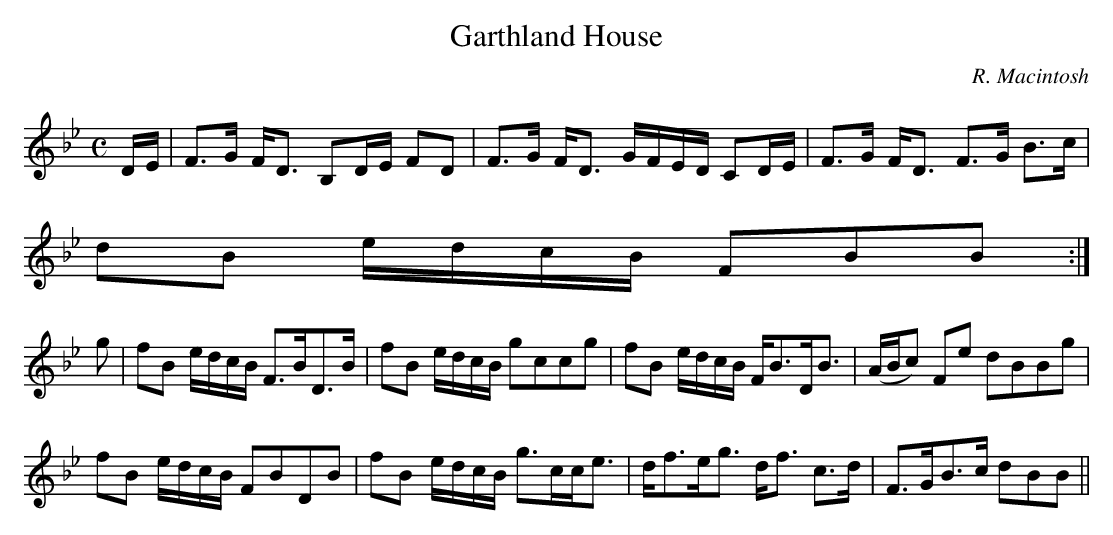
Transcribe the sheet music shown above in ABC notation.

X:1
T:Garthland House
C:R. Macintosh
M:C
L:1/8
K:Bb
D/E/|F>G F<D B,D/E/ FD|F>G F<D G/F/E/D/ CD/E/|F>G F<D F>G B>c|
dB e/d/c/B/ FBB:|
g|fB e/d/c/B/ F>BD>B|fB e/d/c/B/ gccg|fB e/d/c/B/ F<BD<B|(A/B/c) Fe dBBg|
fB e/d/c/B/ FBDB|fB e/d/c/B/ g>cc<e|d<fe<g d<f c>d|F>GB>c dBB||
